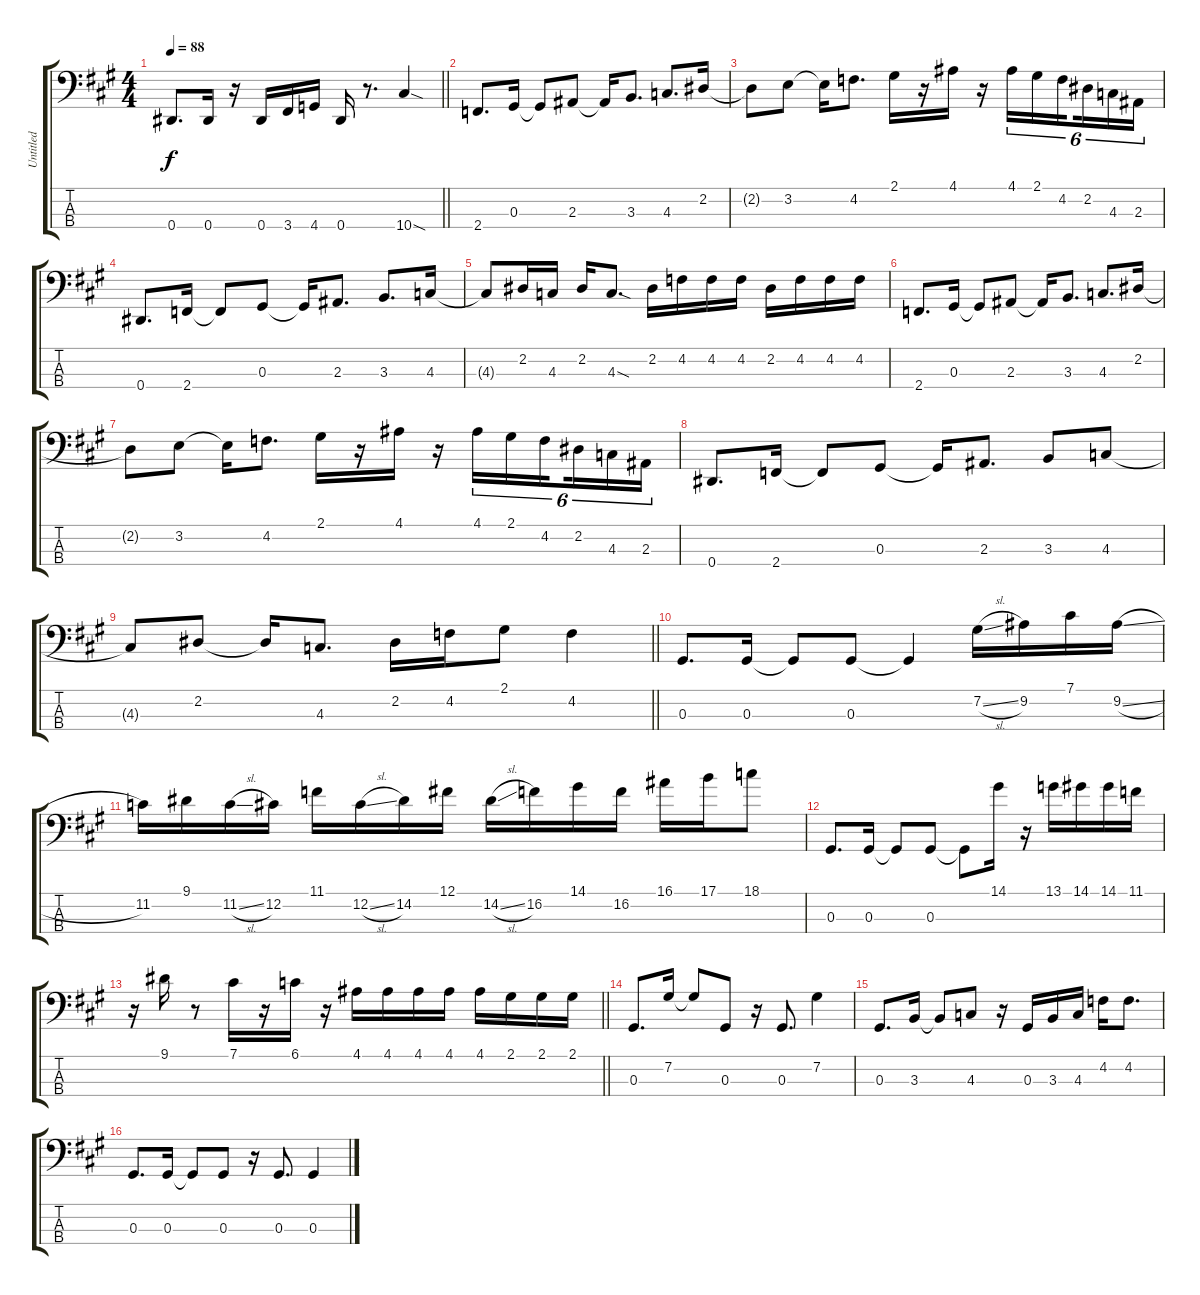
\track ("Untitled" "Untitled") {instrument electricbasspick}
\staff {score tabs}
\tuning (Gb2 Db2 Ab1 Eb1) {hide}
\ts (4 4)
\tempo 88
\clef f4
\barLineRight lightlight
\ks a
0.4.8{d dy f} 0.4.16 r.16 0.4.16 3.4.16 4.4.16 0.4.16 r.8{d} 10.4{sod}.4 |
2.4.8{d} 0.3.16 0.3{t}.8 2.3.8 2.3{t}.16 3.3.8{d} 4.3.8{d} 2.2.16 |
2.2{t}.8 3.2.8 3.2{t}.16 4.2.8{d} 2.1.16 r.16 4.1.16 r.16 4.1.16{tu (6 4)} 2.1.16{tu (6 4)} 4.2.16{tu (6 4) beam splitsecondary} 2.2.16{tu (6 4)} 4.3.16{tu (6 4)} 2.3.16{tu (6 4)} |
0.4.8{d} 2.4.16 2.4{t}.8 0.3.8 0.3{t}.16 2.3.8{d} 3.3.8{d} 4.3.16 |
4.3{t}.8 2.2.16 4.3.16 2.2.16 4.3{sod}.8{d} 2.2.16 4.2.16 4.2.16 4.2.16 2.2.16 4.2.16 4.2.16 4.2.16 |
2.4.8{d} 0.3.16 0.3{t}.8 2.3.8 2.3{t}.16 3.3.8{d} 4.3.8{d} 2.2.16 |
2.2{t}.8 3.2.8 3.2{t}.16 4.2.8{d} 2.1.16 r.16 4.1.16 r.16 4.1.16{tu (6 4)} 2.1.16{tu (6 4)} 4.2.16{tu (6 4) beam splitsecondary} 2.2.16{tu (6 4)} 4.3.16{tu (6 4)} 2.3.16{tu (6 4)} |
0.4.8{d} 2.4.16 2.4{t}.8 0.3.8 0.3{t}.16 2.3.8{d} 3.3.8 4.3.8 |
\barLineRight lightlight
4.3{t}.8 2.2.8 2.2{t}.16 4.3.8{d} 2.2.16 4.2.16 2.1.8 4.2.4 |
0.3.8{d} 0.3.16 0.3{t}.8 0.3.8 0.3{t}.4 7.2{sl}.16 9.2.16 7.1.16 9.2{sl}.16 |
11.2.16 9.1.16 11.2{sl}.16 12.2.16 11.1.16 12.2{sl}.16 14.2.16 12.1.16 14.2{sl}.16 16.2.16 14.1.16 16.2.16 16.1.16 17.1.16 18.1.8 |
0.3.8{d} 0.3.16 0.3{t}.8 0.3.8 0.3{t}.8 14.1.16 r.16 13.1.16 14.1.16 14.1.16 11.1.16 |
\barLineRight lightlight
r.16 9.1.16 r.8 7.1.16 r.16 6.1.16 r.16 4.1.16 4.1.16 4.1.16 4.1.16 4.1.16 2.1.16 2.1.16 2.1.16 |
\section ("" " ")
0.3.8{d} 7.2.16 7.2{t}.8 0.3.8 r.16 0.3.8{d} 7.2.4 |
0.3.8{d} 3.3.16 3.3{t}.8 4.3.8 r.16 0.3.16 3.3.16 4.3.16 4.2.16 4.2.8{d} |
0.3.8{d} 0.3.16 0.3{t}.8 0.3.8 r.16 0.3.8{d} 0.3.4
